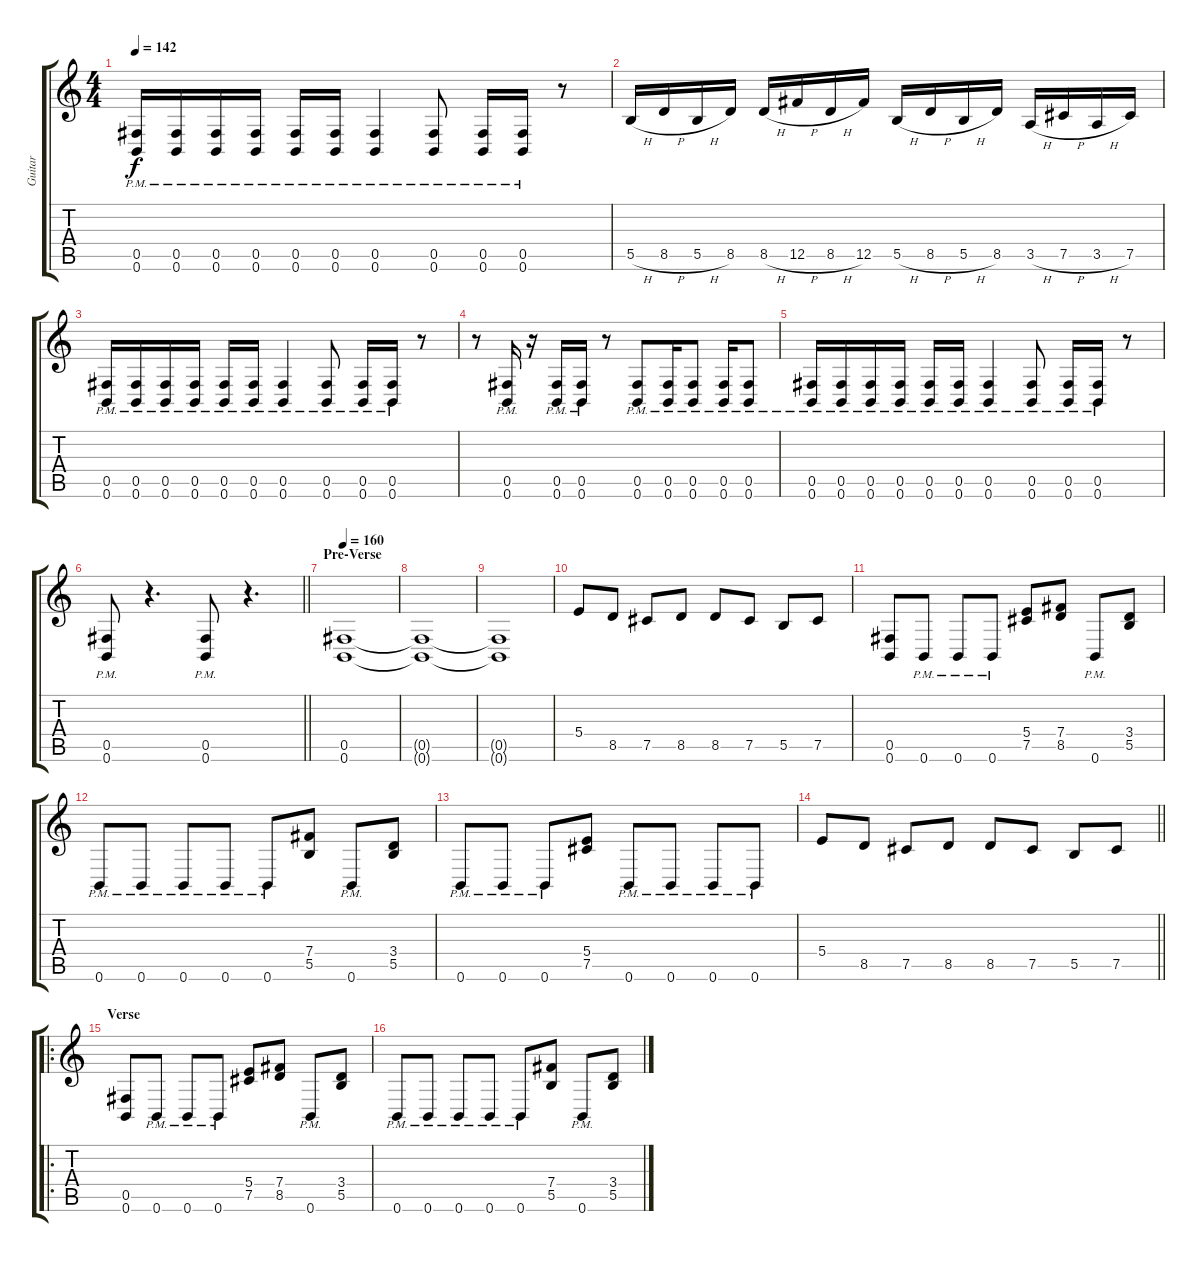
\track ("Guitar" "Guitar") {instrument distortionguitar}
\staff {score tabs}
\tuning (Db4 Ab3 E3 B2 Gb2 B1) {hide}
\ts (4 4)
\tempo 142
\clef g2
\ks c
(0.5{pm} 0.6{pm}).16{dy f} (0.5{pm} 0.6{pm}).16 (0.5{pm} 0.6{pm}).16 (0.5{pm} 0.6{pm}).16 (0.5{pm} 0.6{pm}).16 (0.5{pm} 0.6{pm}).16 (0.5{pm} 0.6{pm}).4 (0.5{pm} 0.6{pm}).8 (0.5{pm} 0.6{pm}).16 (0.5{pm} 0.6{pm}).16 r.8 |
5.5{h}.16 8.5{h}.16 5.5{h}.16 8.5.16 8.5{h}.16 12.5{h}.16 8.5{h}.16 12.5.16 5.5{h}.16 8.5{h}.16 5.5{h}.16 8.5.16 3.5{h}.16 7.5{h}.16 3.5{h}.16 7.5.16 |
(0.5{pm} 0.6{pm}).16 (0.5{pm} 0.6{pm}).16 (0.5{pm} 0.6{pm}).16 (0.5{pm} 0.6{pm}).16 (0.5{pm} 0.6{pm}).16 (0.5{pm} 0.6{pm}).16 (0.5{pm} 0.6{pm}).4 (0.5{pm} 0.6{pm}).8 (0.5{pm} 0.6{pm}).16 (0.5{pm} 0.6{pm}).16 r.8 |
r.8 (0.5{pm} 0.6{pm}).16 r.16 (0.5{pm} 0.6{pm}).16 (0.5{pm} 0.6{pm}).16 r.8 (0.5{pm} 0.6{pm}).8 (0.5{pm} 0.6{pm}).16 (0.5{pm} 0.6{pm}).8 (0.5{pm} 0.6{pm}).16 (0.5{pm} 0.6{pm}).8 |
(0.5{pm} 0.6{pm}).16 (0.5{pm} 0.6{pm}).16 (0.5{pm} 0.6{pm}).16 (0.5{pm} 0.6{pm}).16 (0.5{pm} 0.6{pm}).16 (0.5{pm} 0.6{pm}).16 (0.5{pm} 0.6{pm}).4 (0.5{pm} 0.6{pm}).8 (0.5{pm} 0.6{pm}).16 (0.5{pm} 0.6{pm}).16 r.8 |
\barLineRight lightlight
(0.5{pm} 0.6{pm}).8 r.4{d} (0.5{pm} 0.6{pm}).8 r.4{d} |
\section ("" "Pre-Verse")
\tempo 160
(0.5 0.6).1 |
(0.5{t} 0.6{t}).1 |
(0.5{t} 0.6{t}).1 |
5.4.8 8.5.8 7.5.8 8.5.8 8.5.8 7.5.8 5.5.8 7.5.8 |
(0.5 0.6).8 0.6{pm}.8 0.6{pm}.8 0.6{pm}.8 (5.4 7.5).8 (7.4 8.5).8 0.6{pm}.8 (3.4 5.5).8 |
0.6{pm}.8 0.6{pm}.8 0.6{pm}.8 0.6{pm}.8 0.6{pm}.8 (7.4 5.5).8 0.6{pm}.8 (3.4 5.5).8 |
0.6{pm}.8 0.6{pm}.8 0.6{pm}.8 (5.4 7.5).8 0.6{pm}.8 0.6{pm}.8 0.6{pm}.8 0.6{pm}.8 |
\barLineRight lightlight
5.4.8 8.5.8 7.5.8 8.5.8 8.5.8 7.5.8 5.5.8 7.5.8 |
\ro
\section ("" "Verse")
(0.5 0.6).8 0.6{pm}.8 0.6{pm}.8 0.6{pm}.8 (5.4 7.5).8 (7.4 8.5).8 0.6{pm}.8 (3.4 5.5).8 |
0.6{pm}.8 0.6{pm}.8 0.6{pm}.8 0.6{pm}.8 0.6{pm}.8 (7.4 5.5).8 0.6{pm}.8 (3.4 5.5).8
